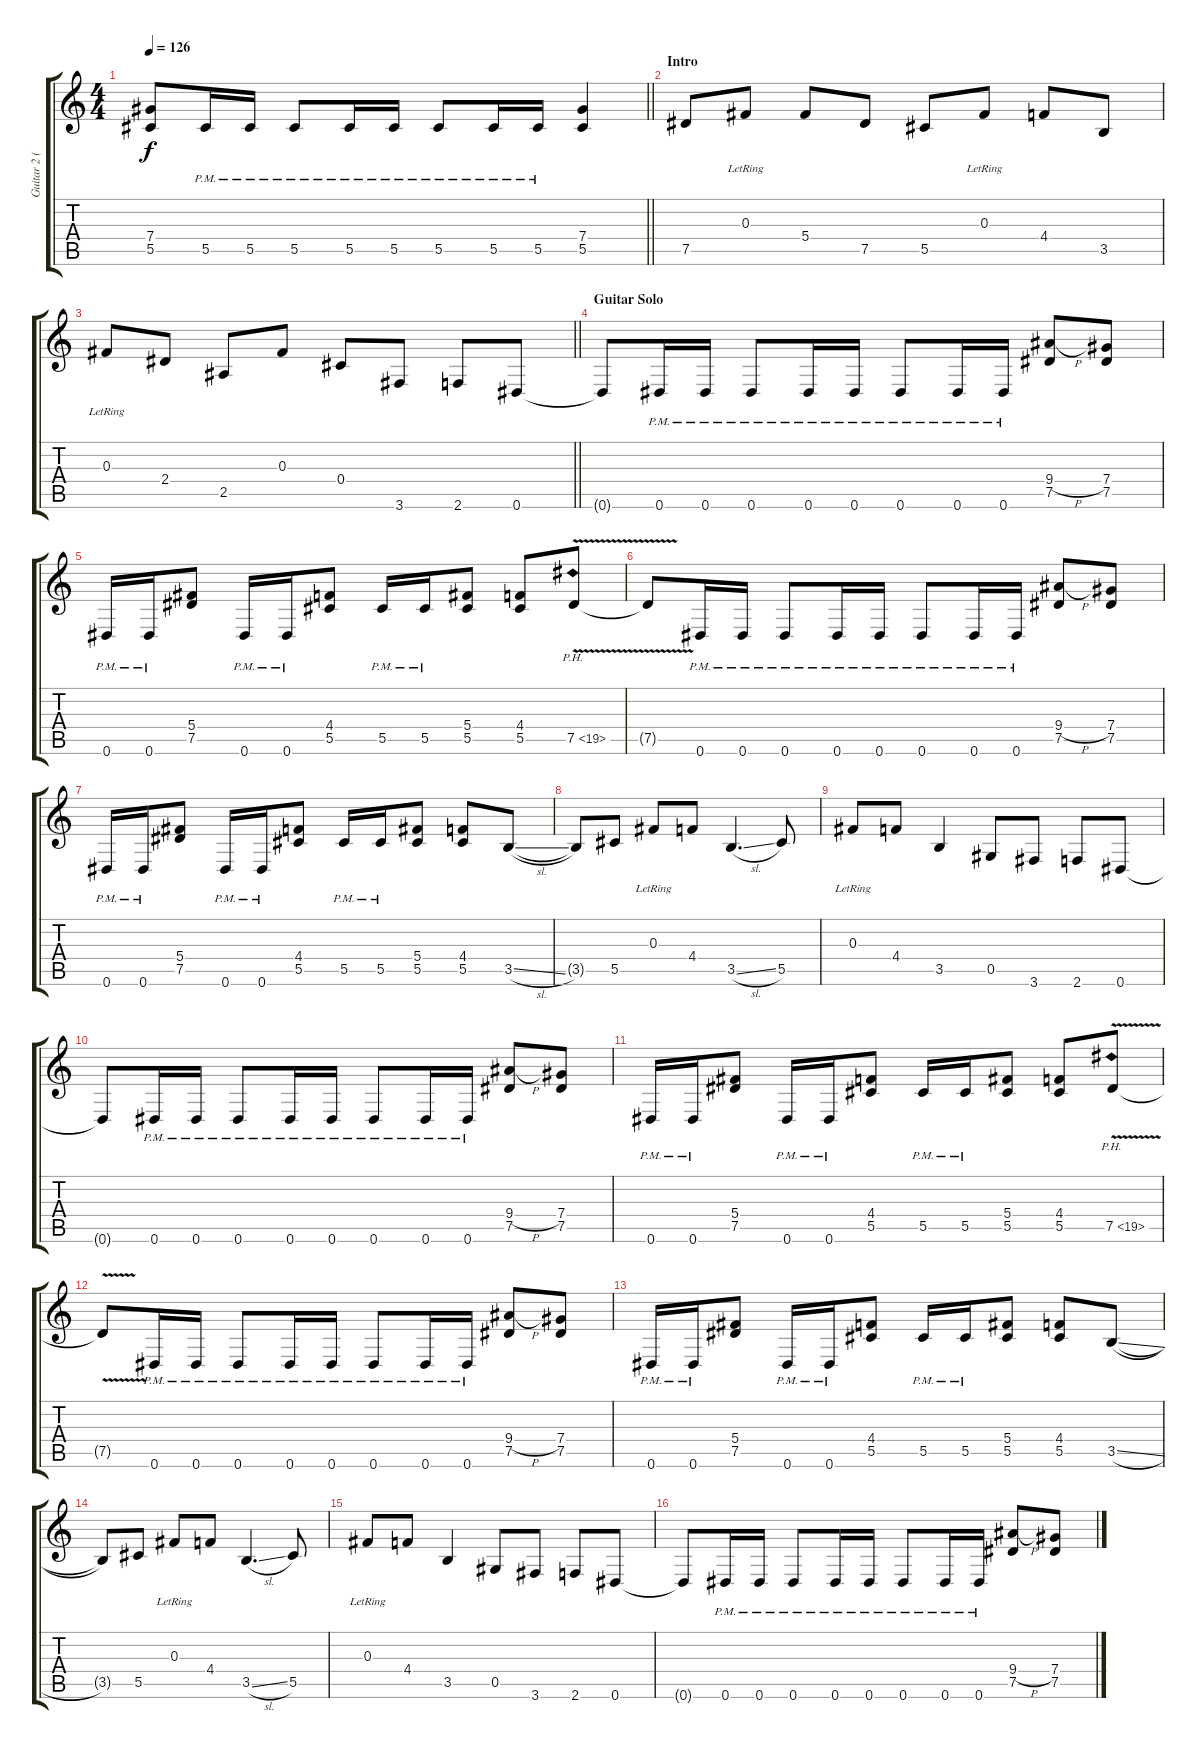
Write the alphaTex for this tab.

\track ("Guitar 2 (Rhythm)" "Guitar 2 (") {instrument distortionguitar}
\staff {score tabs}
\tuning (Eb4 Bb3 Gb3 Db3 Ab2 Eb2) {hide}
\ts (4 4)
\tempo 126
\clef g2
\barLineRight lightlight
\ks c
(7.4{t} 5.5{t}).8{dy f} 5.5{pm}.16 5.5{pm}.16 5.5{pm}.8 5.5{pm}.16 5.5{pm}.16 5.5{pm}.8 5.5{pm}.16 5.5{pm}.16 (7.4 5.5).4 |
\section ("" "Intro")
7.5.8 0.3{lr}.8 5.4.8 7.5.8 5.5.8 0.3{lr}.8 4.4.8 3.5.8 |
\barLineRight lightlight
0.3{lr}.8 2.4.8 2.5.8 0.3.8 0.4.8 3.6.8 2.6.8 0.6.8 |
\section ("" "Guitar Solo")
0.6{t}.8 0.6{pm}.16 0.6{pm}.16 0.6{pm}.8 0.6{pm}.16 0.6{pm}.16 0.6{pm}.8 0.6{pm}.16 0.6{pm}.16 (9.4{h} 7.5).8 (7.4 7.5).8 |
0.6{pm}.16 0.6{pm}.16 (5.4 7.5).8 0.6{pm}.16 0.6{pm}.16 (4.4 5.5).8 5.5{pm}.16 5.5{pm}.16 (5.4 5.5).8 (4.4 5.5).8 7.5{ph 12 v}.8 |
7.5{t}.8 0.6{pm}.16 0.6{pm}.16 0.6{pm}.8 0.6{pm}.16 0.6{pm}.16 0.6{pm}.8 0.6{pm}.16 0.6{pm}.16 (9.4{h} 7.5).8 (7.4 7.5).8 |
0.6{pm}.16 0.6{pm}.16 (5.4 7.5).8 0.6{pm}.16 0.6{pm}.16 (4.4 5.5).8 5.5{pm}.16 5.5{pm}.16 (5.4 5.5).8 (4.4 5.5).8 3.5{sl}.8 |
3.5{t}.8 5.5.8 0.3{lr}.8 4.4.8 3.5{sl}.4{d} 5.5.8 |
0.3{lr}.8 4.4.8 3.5.4 0.5.8 3.6.8 2.6.8 0.6.8 |
0.6{t}.8 0.6{pm}.16 0.6{pm}.16 0.6{pm}.8 0.6{pm}.16 0.6{pm}.16 0.6{pm}.8 0.6{pm}.16 0.6{pm}.16 (9.4{h} 7.5).8 (7.4 7.5).8 |
0.6{pm}.16 0.6{pm}.16 (5.4 7.5).8 0.6{pm}.16 0.6{pm}.16 (4.4 5.5).8 5.5{pm}.16 5.5{pm}.16 (5.4 5.5).8 (4.4 5.5).8 7.5{ph 12 v}.8 |
7.5{t}.8 0.6{pm}.16 0.6{pm}.16 0.6{pm}.8 0.6{pm}.16 0.6{pm}.16 0.6{pm}.8 0.6{pm}.16 0.6{pm}.16 (9.4{h} 7.5).8 (7.4 7.5).8 |
0.6{pm}.16 0.6{pm}.16 (5.4 7.5).8 0.6{pm}.16 0.6{pm}.16 (4.4 5.5).8 5.5{pm}.16 5.5{pm}.16 (5.4 5.5).8 (4.4 5.5).8 3.5{sl}.8 |
3.5{t}.8 5.5.8 0.3{lr}.8 4.4.8 3.5{sl}.4{d} 5.5.8 |
0.3{lr}.8 4.4.8 3.5.4 0.5.8 3.6.8 2.6.8 0.6.8 |
0.6{t}.8 0.6{pm}.16 0.6{pm}.16 0.6{pm}.8 0.6{pm}.16 0.6{pm}.16 0.6{pm}.8 0.6{pm}.16 0.6{pm}.16 (9.4{h} 7.5).8 (7.4 7.5).8
